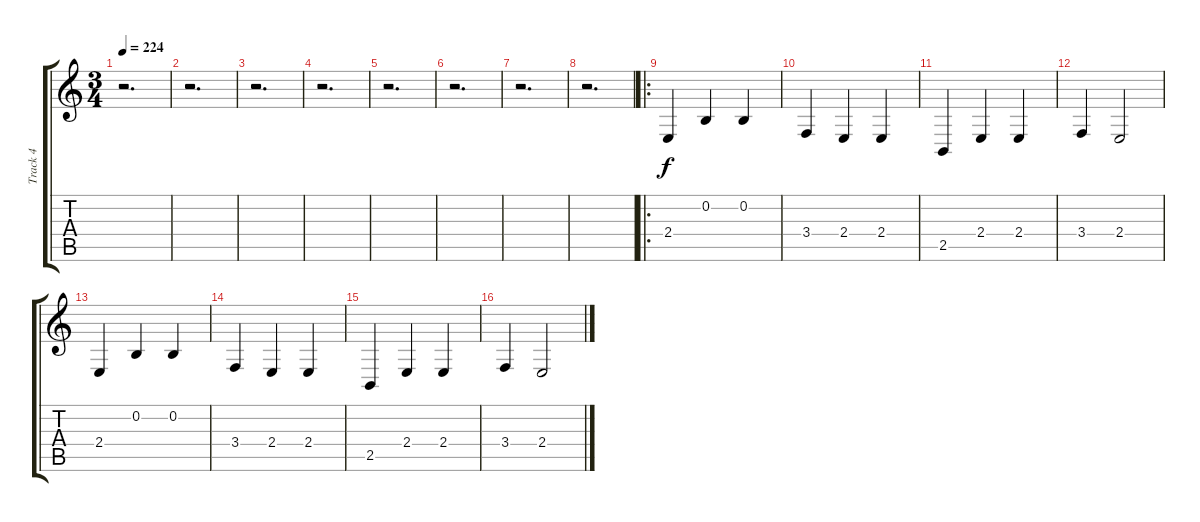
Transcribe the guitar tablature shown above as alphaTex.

\track ("Track 4" "Track 4") {instrument violin}
\staff {score tabs}
\tuning (E4 B3 G3 D3 A2 E2) {hide}
\ts (3 4)
\tempo 224
\clef g2
\ks c
r.2{d dy f instrument violin} |
r.2{d} |
r.2{d} |
r.2{d} |
r.2{d} |
r.2{d} |
r.2{d} |
r.2{d} |
\ro
2.4.4 0.2.4 0.2.4 |
3.4.4 2.4.4 2.4.4 |
2.5.4 2.4.4 2.4.4 |
3.4.4 2.4.2 |
2.4.4 0.2.4 0.2.4 |
3.4.4 2.4.4 2.4.4 |
2.5.4 2.4.4 2.4.4 |
3.4.4 2.4.2
